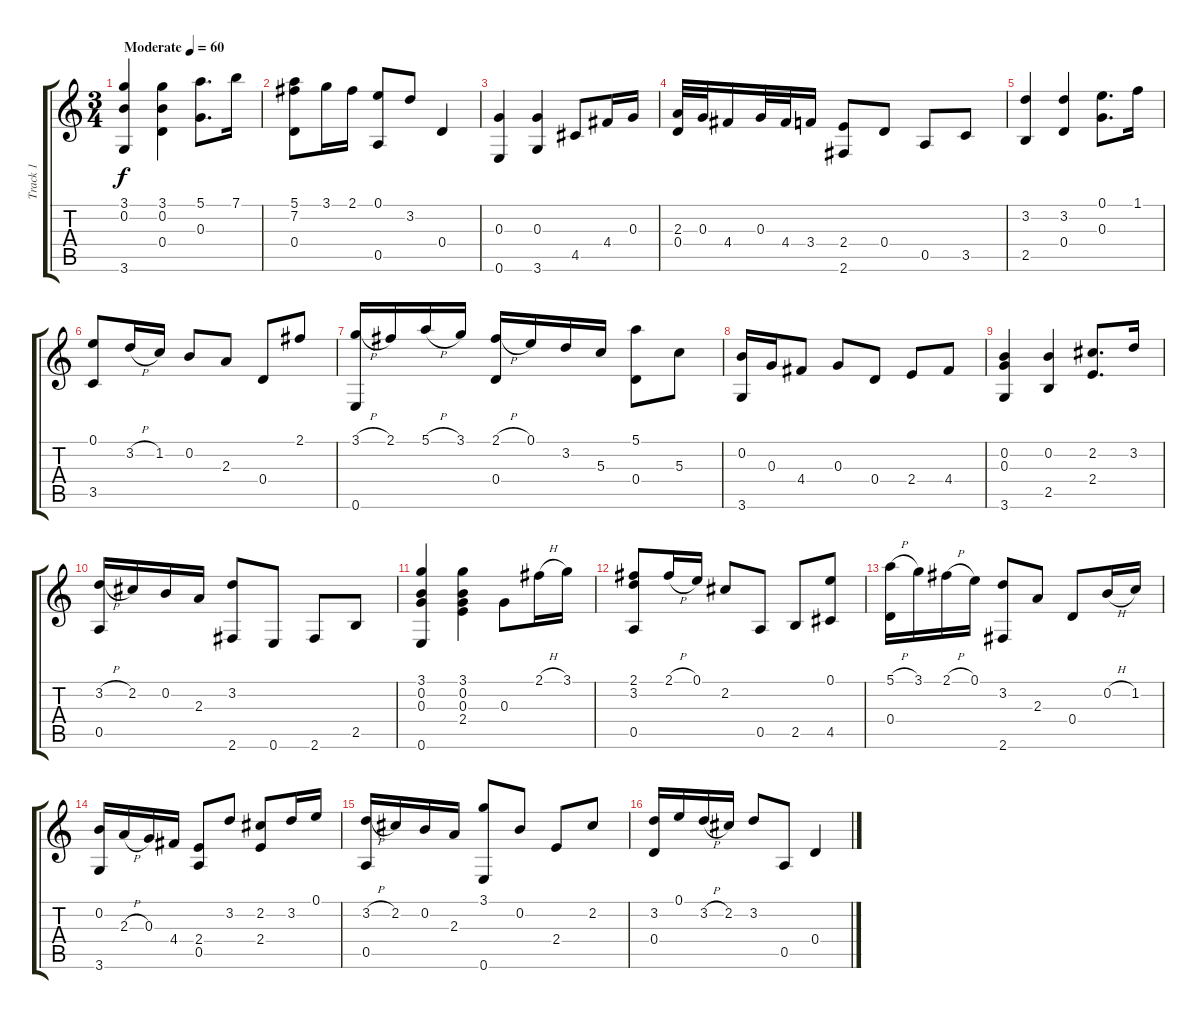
\track ("Track 1" "Track 1") {instrument acousticguitarsteel}
\staff {score tabs}
\tuning (E4 B3 G3 D3 A2 E2) {hide}
\ts (3 4)
\tempo (60 "Moderate")
\clef g2
\ks c
(3.1 0.2 3.6).4{dy f instrument acousticguitarsteel} (3.1 0.2 0.4).4 (5.1 0.3).8{d} 7.1.16 |
(5.1 7.2 0.4).8 3.1.16 2.1.16 (0.1 0.5).8 3.2.8 0.4.4 |
(0.3 0.6).4 (0.3 3.6).4 4.5.8 4.4.16 0.3.16 |
(2.3 0.4).32 0.3.32 4.4.16 0.3.32 4.4.32 3.4.16 (2.4 2.6).8 0.4.8 0.5.8 3.5.8 |
(3.2 2.5).4 (3.2 0.4).4 (0.1 0.3).8{d} 1.1.16 |
(0.1 3.5).8 3.2{h}.16 1.2.16 0.2.8 2.3.8 0.4.8 2.1.8 |
(3.1{h} 0.6).16 2.1.16 5.1{h}.16 3.1.16 (2.1{h} 0.4).16 0.1.16 3.2.16 5.3.16 (5.1 0.4).8 5.3.8 |
(0.2 3.6).16 0.3.16 4.4.8 0.3.8 0.4.8 2.4.8 4.4.8 |
(0.2 0.3 3.6).4 (0.2 2.5).4 (2.2 2.4).8{d} 3.2.16 |
(3.2{h} 0.5).16 2.2.16 0.2.16 2.3.16 (3.2 2.6).8 0.6.8 2.6.8 2.5.8 |
(3.1 0.2 0.3 0.6).4 (3.1 0.2 0.3 2.4).4 0.3.8 2.1{h}.16 3.1.16 |
(2.1 3.2 0.5).8 2.1{h}.16 0.1.16 2.2.8 0.5.8 2.5.8 (0.1 4.5).8 |
(5.1{h} 0.4).16 3.1.16 2.1{h}.16 0.1.16 (3.2 2.6).8 2.3.8 0.4.8 0.2{h}.16 1.2.16 |
(0.2 3.6).16 2.3{h}.16 0.3.16 4.4.16 (2.4 0.5).8 3.2.8 (2.2 2.4).8 3.2.16 0.1.16 |
(3.2{h} 0.5).16 2.2.16 0.2.16 2.3.16 (3.1 0.6).8 0.2.8 2.4.8 2.2.8 |
(3.2 0.4).16 0.1.16 3.2{h}.16 2.2.16 3.2.8 0.5.8 0.4.4
